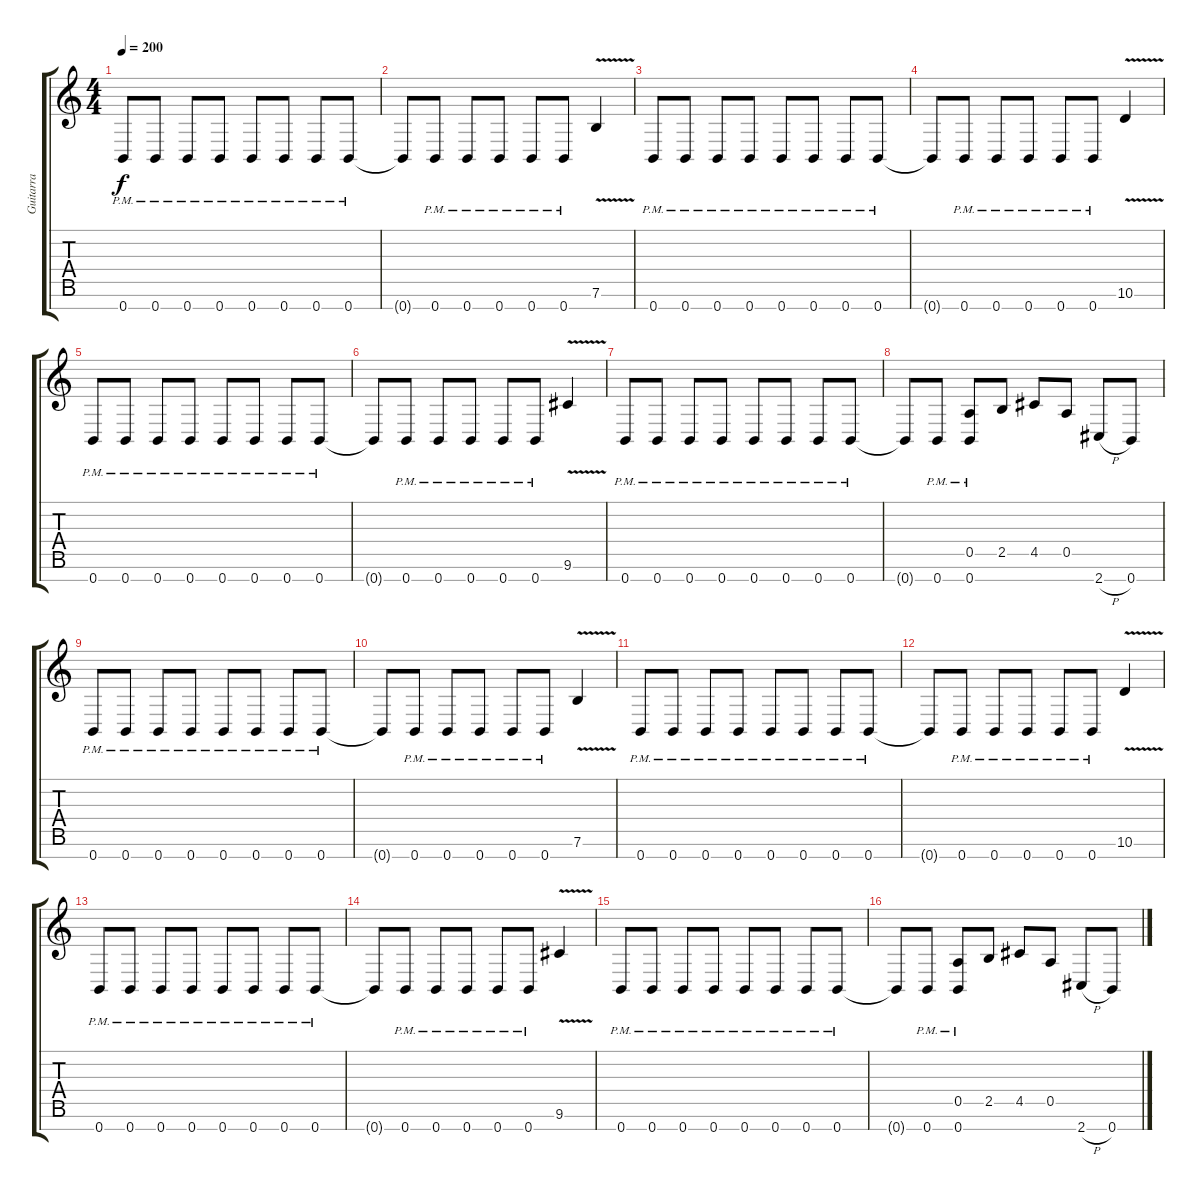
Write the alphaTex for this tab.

\track ("Guitarra" "Guitarra") {instrument distortionguitar}
\staff {score tabs}
\tuning (E4 B3 G3 D3 A2 E2 B1) {hide}
\ts (4 4)
\tempo 200
\clef g2
\ks c
0.7{pm}.8{dy f} 0.7{pm}.8 0.7{pm}.8 0.7{pm}.8 0.7{pm}.8 0.7{pm}.8 0.7{pm}.8 0.7{pm}.8 |
0.7{t}.8 0.7{pm}.8 0.7{pm}.8 0.7{pm}.8 0.7{pm}.8 0.7{pm}.8 7.6{v}.4 |
0.7{pm}.8 0.7{pm}.8 0.7{pm}.8 0.7{pm}.8 0.7{pm}.8 0.7{pm}.8 0.7{pm}.8 0.7{pm}.8 |
0.7{t}.8 0.7{pm}.8 0.7{pm}.8 0.7{pm}.8 0.7{pm}.8 0.7{pm}.8 10.6{v}.4 |
0.7{pm}.8 0.7{pm}.8 0.7{pm}.8 0.7{pm}.8 0.7{pm}.8 0.7{pm}.8 0.7{pm}.8 0.7{pm}.8 |
0.7{t}.8 0.7{pm}.8 0.7{pm}.8 0.7{pm}.8 0.7{pm}.8 0.7{pm}.8 9.6{v}.4 |
0.7{pm}.8 0.7{pm}.8 0.7{pm}.8 0.7{pm}.8 0.7{pm}.8 0.7{pm}.8 0.7{pm}.8 0.7{pm}.8 |
0.7{t}.8 0.7{pm}.8 (0.5 0.7{pm}).8 2.5.8 4.5.8 0.5.8 2.7{h}.8 0.7.8 |
0.7{pm}.8 0.7{pm}.8 0.7{pm}.8 0.7{pm}.8 0.7{pm}.8 0.7{pm}.8 0.7{pm}.8 0.7{pm}.8 |
0.7{t}.8 0.7{pm}.8 0.7{pm}.8 0.7{pm}.8 0.7{pm}.8 0.7{pm}.8 7.6{v}.4 |
0.7{pm}.8 0.7{pm}.8 0.7{pm}.8 0.7{pm}.8 0.7{pm}.8 0.7{pm}.8 0.7{pm}.8 0.7{pm}.8 |
0.7{t}.8 0.7{pm}.8 0.7{pm}.8 0.7{pm}.8 0.7{pm}.8 0.7{pm}.8 10.6{v}.4 |
0.7{pm}.8 0.7{pm}.8 0.7{pm}.8 0.7{pm}.8 0.7{pm}.8 0.7{pm}.8 0.7{pm}.8 0.7{pm}.8 |
0.7{t}.8 0.7{pm}.8 0.7{pm}.8 0.7{pm}.8 0.7{pm}.8 0.7{pm}.8 9.6{v}.4 |
0.7{pm}.8 0.7{pm}.8 0.7{pm}.8 0.7{pm}.8 0.7{pm}.8 0.7{pm}.8 0.7{pm}.8 0.7{pm}.8 |
0.7{t}.8 0.7{pm}.8 (0.5 0.7{pm}).8 2.5.8 4.5.8 0.5.8 2.7{h}.8 0.7.8
